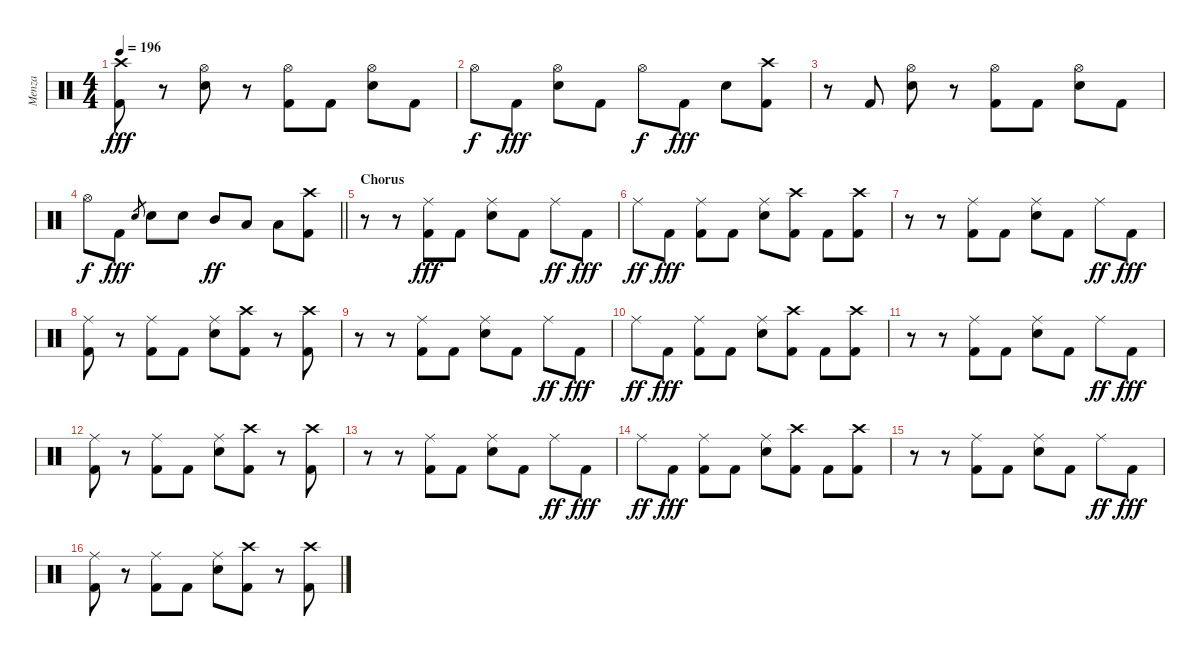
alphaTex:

\track ("Menza" "Menza") {instrument percussion}
\staff {score}
\articulation defaults
\ts (4 4)
\tempo 196
\clef neutral
\ks c
("Crash high (hit)" "Kick (hit) 2").8{dy fff} r.8 ("Hi-Hat (open)" "Snare (hit) 2").8 r.8 ("Hi-Hat (open)" "Kick (hit) 2").8 "Kick (hit) 2".8 ("Hi-Hat (open)" "Snare (hit) 2").8 "Kick (hit) 2".8 |
"Hi-Hat (open)".8{dy f} "Kick (hit) 2".8{dy fff} ("Hi-Hat (open)" "Snare (hit) 2").8 "Kick (hit) 2".8 "Hi-Hat (open)".8{dy f} "Kick (hit) 2".8{dy fff} "Snare (hit) 2".8 ("Crash high (hit)" "Kick (hit) 2").8 |
r.8 "Kick (hit) 2".8 ("Hi-Hat (open)" "Snare (hit) 2").8 r.8 ("Hi-Hat (open)" "Kick (hit) 2").8 "Kick (hit) 2".8 ("Hi-Hat (open)" "Snare (hit) 2").8 "Kick (hit) 2".8 |
\barLineRight lightlight "Hi-Hat (open)".8{dy f} "Kick (hit) 2".8{dy fff} "Snare (hit) 2".8{gr} "Snare (hit) 2".8 "Snare (hit) 2".8 "Mid Tom (hit)".8{dy ff} "Low Tom (hit)".8 "Low Floor Tom (hit)".8
("Crash high (hit)" "Kick (hit) 2").8 |
\section ("" "Chorus")
r.8 r.8 ("Ride (middle)" "Kick (hit) 2").8{dy fff} "Kick (hit) 2".8 ("Ride (middle)" "Snare (hit) 2").8 "Kick (hit) 2".8 "Ride (middle)".8{dy ff} "Kick (hit) 2".8{dy fff} |
"Ride (middle)".8{dy ff} "Kick (hit) 2".8{dy fff} ("Ride (middle)" "Kick (hit) 2").8 "Kick (hit) 2".8 ("Ride (middle)" "Snare (hit) 2").8 ("Crash high (hit)" "Kick (hit) 2").8 "Kick (hit) 2".8 ("Crash high (hit)" "Kick (hit) 2").8 |
r.8 r.8 ("Ride (middle)" "Kick (hit) 2").8 "Kick (hit) 2".8 ("Ride (middle)" "Snare (hit) 2").8 "Kick (hit) 2".8 "Ride (middle)".8{dy ff} "Kick (hit) 2".8{dy fff} |
("Ride (middle)" "Kick (hit) 2").8 r.8 ("Ride (middle)" "Kick (hit) 2").8 "Kick (hit) 2".8 ("Ride (middle)" "Snare (hit) 2").8 ("Crash high (hit)" "Kick (hit) 2").8 r.8 ("Crash high (hit)" "Kick (hit) 2").8 |
r.8 r.8 ("Ride (middle)" "Kick (hit) 2").8 "Kick (hit) 2".8 ("Ride (middle)" "Snare (hit) 2").8 "Kick (hit) 2".8 "Ride (middle)".8{dy ff} "Kick (hit) 2".8{dy fff} |
"Ride (middle)".8{dy ff} "Kick (hit) 2".8{dy fff} ("Ride (middle)" "Kick (hit) 2").8 "Kick (hit) 2".8 ("Ride (middle)" "Snare (hit) 2").8 ("Crash high (hit)" "Kick (hit) 2").8 "Kick (hit) 2".8 ("Crash high (hit)" "Kick (hit) 2").8 |
r.8 r.8 ("Ride (middle)" "Kick (hit) 2").8 "Kick (hit) 2".8 ("Ride (middle)" "Snare (hit) 2").8 "Kick (hit) 2".8 "Ride (middle)".8{dy ff} "Kick (hit) 2".8{dy fff} |
("Ride (middle)" "Kick (hit) 2").8 r.8 ("Ride (middle)" "Kick (hit) 2").8 "Kick (hit) 2".8 ("Ride (middle)" "Snare (hit) 2").8 ("Crash high (hit)" "Kick (hit) 2").8 r.8 ("Crash high (hit)" "Kick (hit) 2").8 |
r.8 r.8 ("Ride (middle)" "Kick (hit) 2").8 "Kick (hit) 2".8 ("Ride (middle)" "Snare (hit) 2").8 "Kick (hit) 2".8 "Ride (middle)".8{dy ff} "Kick (hit) 2".8{dy fff} |
"Ride (middle)".8{dy ff} "Kick (hit) 2".8{dy fff} ("Ride (middle)" "Kick (hit) 2").8 "Kick (hit) 2".8 ("Ride (middle)" "Snare (hit) 2").8 ("Crash high (hit)" "Kick (hit) 2").8 "Kick (hit) 2".8 ("Crash high (hit)" "Kick (hit) 2").8 |
r.8 r.8 ("Ride (middle)" "Kick (hit) 2").8 "Kick (hit) 2".8 ("Ride (middle)" "Snare (hit) 2").8 "Kick (hit) 2".8 "Ride (middle)".8{dy ff} "Kick (hit) 2".8{dy fff} |
("Ride (middle)" "Kick (hit) 2").8 r.8 ("Ride (middle)" "Kick (hit) 2").8 "Kick (hit) 2".8 ("Ride (middle)" "Snare (hit) 2").8 ("Crash high (hit)" "Kick (hit) 2").8 r.8 ("Crash high (hit)" "Kick (hit) 2").8
